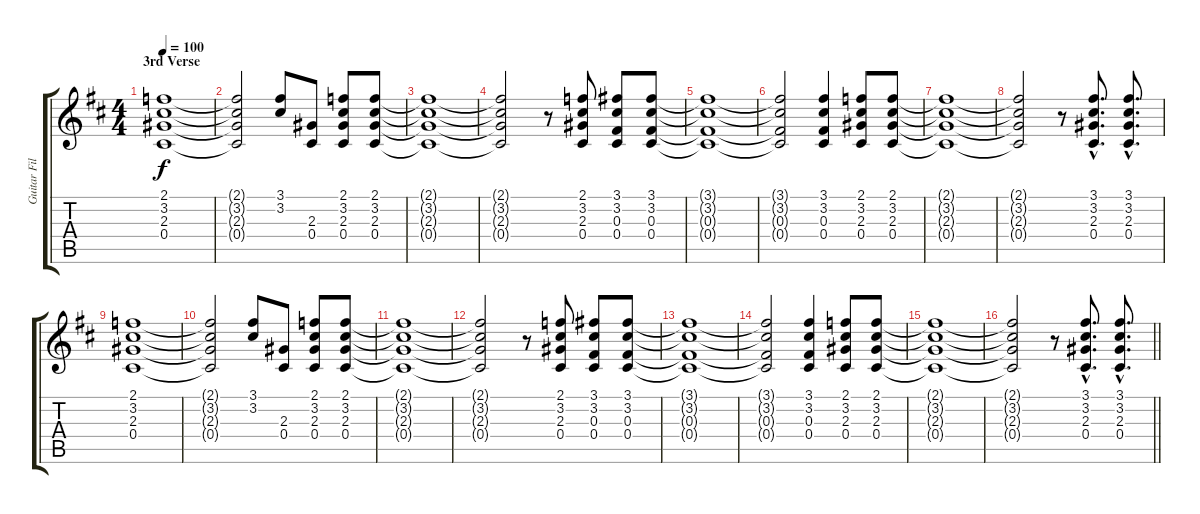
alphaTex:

\track ("Guitar Fills" "Guitar Fil") {instrument electricguitarjazz}
\staff {score tabs}
\tuning (Eb4 Bb3 Gb3 Db3 Ab2 Eb2) {hide}
\ts (4 4)
\section ("" "3rd Verse")
\tempo 100
\clef g2
\ks d
(2.1 3.2 2.3 0.4).1{dy f} |
(2.1{t} 3.2{t} 2.3{t} 0.4{t}).2 (3.1 3.2).8 (2.3 0.4).8 (2.1 3.2 2.3 0.4).8 (2.1 3.2 2.3 0.4).8 |
(2.1{t} 3.2{t} 2.3{t} 0.4{t}).1 |
(2.1{t} 3.2{t} 2.3{t} 0.4{t}).2 r.8 (2.1 3.2 2.3 0.4).8 (3.1 3.2 0.3 0.4).8 (3.1 3.2 0.3 0.4).8 |
(3.1{t} 3.2{t} 0.3{t} 0.4{t}).1 |
(3.1{t} 3.2{t} 0.3{t} 0.4{t}).2 (3.1 3.2 0.3 0.4).4 (2.1 3.2 2.3 0.4).8 (2.1 3.2 2.3 0.4).8 |
(2.1{t} 3.2{t} 2.3{t} 0.4{t}).1 |
(2.1{t} 3.2{t} 2.3{t} 0.4{t}).2 r.8 (3.1{hac} 3.2{hac} 2.3{hac} 0.4{hac}).8{d} (3.1{hac} 3.2{hac} 2.3{hac} 0.4{hac}).8{d} |
(2.1 3.2 2.3 0.4).1 |
(2.1{t} 3.2{t} 2.3{t} 0.4{t}).2 (3.1 3.2).8 (2.3 0.4).8 (2.1 3.2 2.3 0.4).8 (2.1 3.2 2.3 0.4).8 |
(2.1{t} 3.2{t} 2.3{t} 0.4{t}).1 |
(2.1{t} 3.2{t} 2.3{t} 0.4{t}).2 r.8 (2.1 3.2 2.3 0.4).8 (3.1 3.2 0.3 0.4).8 (3.1 3.2 0.3 0.4).8 |
(3.1{t} 3.2{t} 0.3{t} 0.4{t}).1 |
(3.1{t} 3.2{t} 0.3{t} 0.4{t}).2 (3.1 3.2 0.3 0.4).4 (2.1 3.2 2.3 0.4).8 (2.1 3.2 2.3 0.4).8 |
(2.1{t} 3.2{t} 2.3{t} 0.4{t}).1 |
\barLineRight lightlight
(2.1{t} 3.2{t} 2.3{t} 0.4{t}).2 r.8 (3.1{hac} 3.2{hac} 2.3{hac} 0.4{hac}).8{d} (3.1{hac} 3.2{hac} 2.3{hac} 0.4{hac}).8{d}
